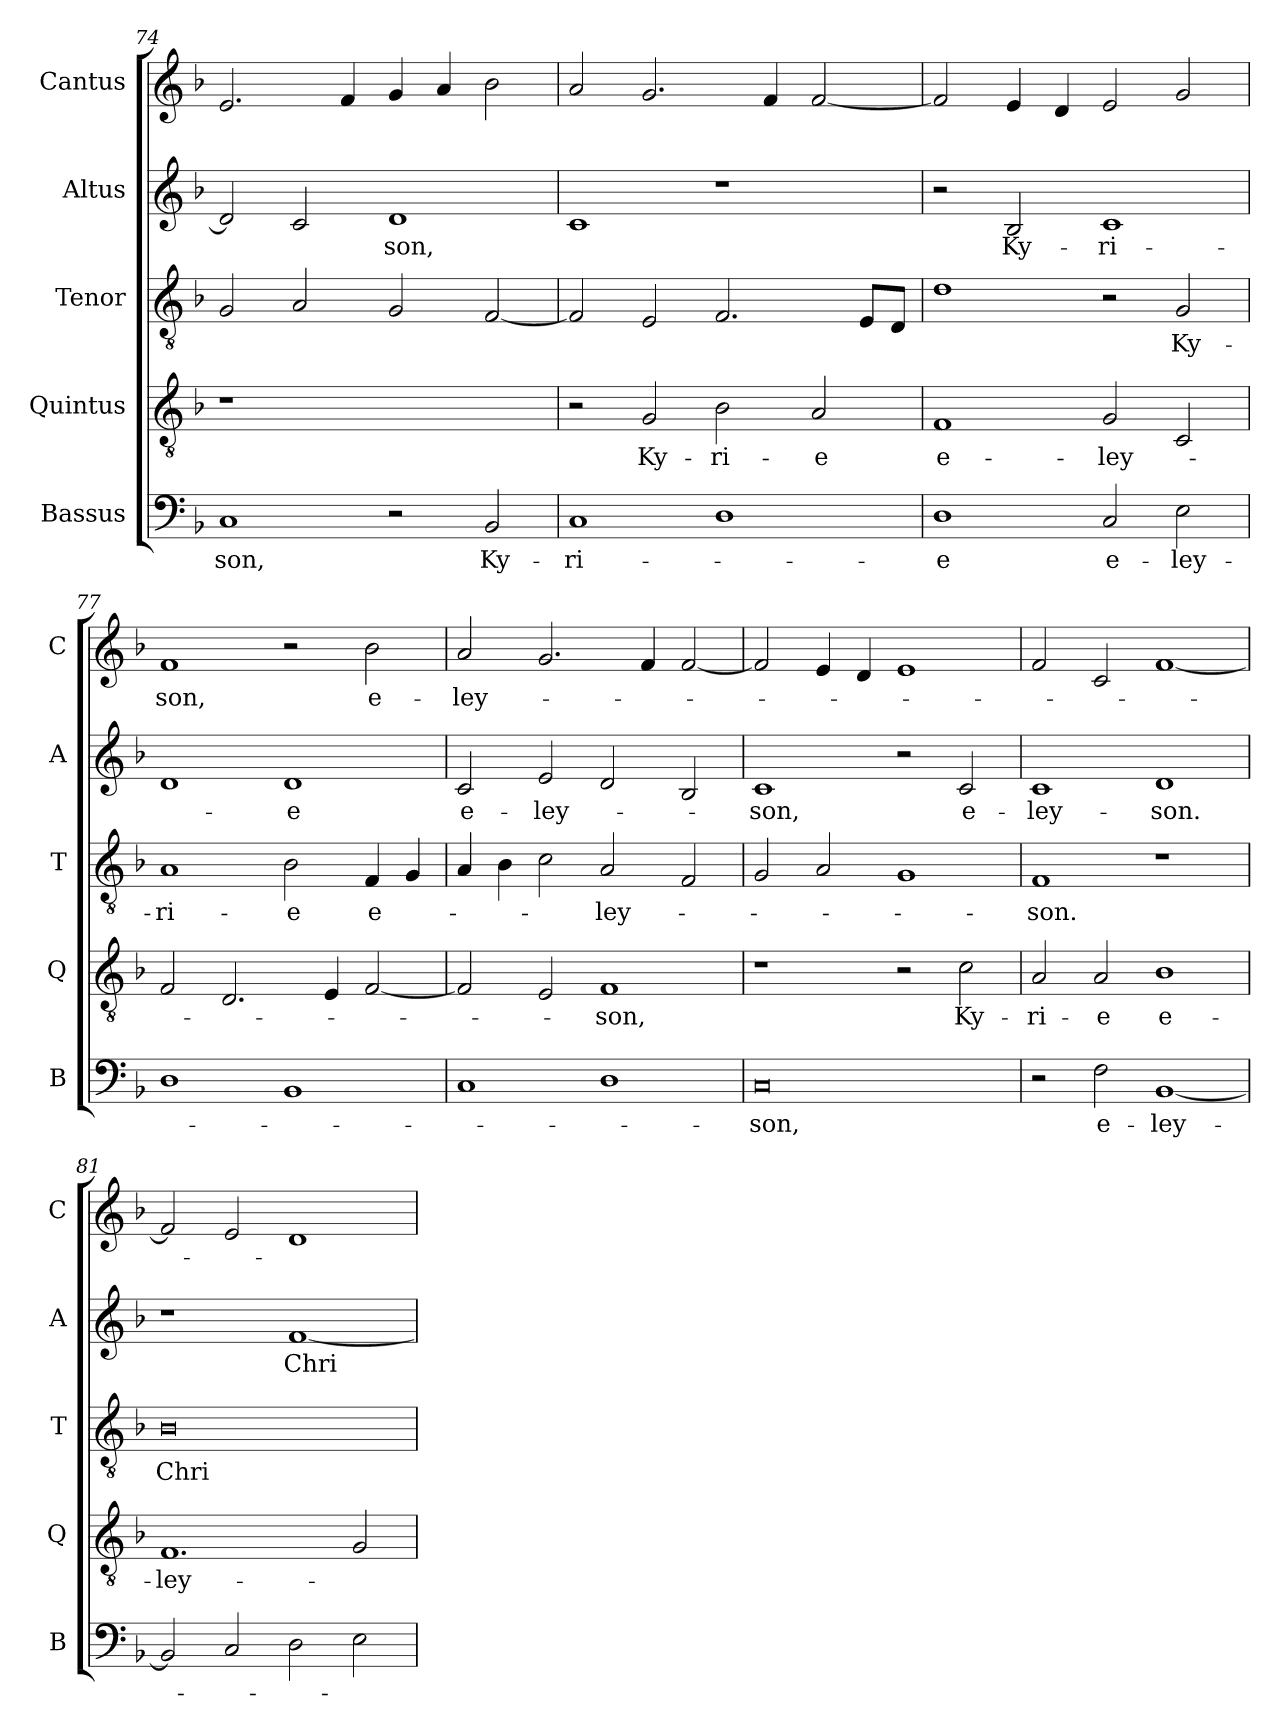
**kern	**text	**kern	**text	**kern	**text	**kern	**text	**kern	**text
*part5	*part5	*part4	*part4	*part3	*part3	*part2	*part2	*part1	*part1
*staff5	*staff5	*staff4	*staff4	*staff3	*staff3	*staff2	*staff2	*staff1	*staff1
*I"Bassus	*	*I"Quintus	*	*I"Tenor	*	*I"Altus	*	*I"Cantus	*
*I'B	*	*I'Q	*	*I'T	*	*I'A	*	*I'C	*
*clefF4	*	*clefGv2	*	*clefGv2	*	*clefG2	*	*clefG2	*
*k[b-]	*	*k[b-]	*	*k[b-]	*	*k[b-]	*	*k[b-]	*
*F:	*	*F:	*	*F:	*	*F:	*	*F:	*
=74	=74	=74	=74	=74	=74	=74	=74	=74	=74
!	!LO:LY:b	!	!	!	!	!	!	!	!
1C	-son,	1r	.	2G/	.	2d/]	.	2.e/	.
.	.	.	.	2A/	.	2c/	.	.	.
.	.	.	.	.	.	.	.	4f/	.
!	!	!	!	!	!	!	!LO:LY:b	!	!
2r	.	1ryy	.	2G/	.	1d	-son,	4g/	.
.	.	.	.	.	.	.	.	4a/	.
!	!LO:LY:b	!	!	!	!	!	!	!	!
2BB-/	Ky-	.	.	[2F/	.	.	.	2b-\	.
=75	=75	=75	=75	=75	=75	=75	=75	=75	=75
!	!LO:LY:b	!	!	!	!	!	!	!	!
1C	-ri-	2r	.	2F/]	.	1c	.	2a/	.
!	!	!	!LO:LY:b	!	!	!	!	!	!
.	.	2G/	Ky-	2E/	.	.	.	2.g/	.
!	!	!	!LO:LY:b	!	!	!	!	!	!
1D	.	2B-\	-ri-	2.F/	.	1r	.	.	.
.	.	.	.	.	.	.	.	4f/	.
!	!	!	!LO:LY:b	!	!	!	!	!	!
.	.	2A/	-e	.	.	.	.	[2f/	.
.	.	.	.	8E/L	.	.	.	.	.
.	.	.	.	8D/J	.	.	.	.	.
=76	=76	=76	=76	=76	=76	=76	=76	=76	=76
!	!LO:LY:b	!	!LO:LY:b	!	!	!	!	!	!
1D	-e	1F	e-	1d	.	2r	.	2f/]	.
!	!	!	!	!	!	!	!LO:LY:b	!	!
.	.	.	.	.	.	2B-/	Ky-	4e/	.
.	.	.	.	.	.	.	.	4d/	.
!	!LO:LY:b	!	!LO:LY:b	!	!	!	!LO:LY:b	!	!
2C/	e-	2G/	-ley-	2r	.	1c	-ri-	2e/	.
!	!LO:LY:b	!	!	!	!LO:LY:b	!	!	!	!
2E\	-ley-	2C/	.	2G/	Ky-	.	.	2g/	.
=77	=77	=77	=77	=77	=77	=77	=77	=77	=77
!	!	!	!	!	!LO:LY:b	!	!	!	!LO:LY:b
1D	.	2F/	.	1A	-ri-	1d	.	1f	-son,
.	.	2.D/	.	.	.	.	.	.	.
!	!	!	!	!	!LO:LY:b	!	!LO:LY:b	!	!
1BB-	.	.	.	2B-\	-e	1d	-e	2r	.
.	.	4E/	.	.	.	.	.	.	.
!	!	!	!	!	!LO:LY:b	!	!	!	!LO:LY:b
.	.	[2F/	.	4F/	e-	.	.	2b-\	e-
.	.	.	.	4G/	.	.	.	.	.
!!LO:LB:g=z
=78	=78	=78	=78	=78	=78	=78	=78	=78	=78
!	!	!	!	!	!	!	!LO:LY:b	!	!LO:LY:b
1C	.	2F/]	.	4A/	.	2c/	e-	2a/	-ley-
.	.	.	.	4B-\	.	.	.	.	.
!	!	!	!	!	!	!	!LO:LY:b	!	!
.	.	2E/	.	2c\	.	2e/	-ley-	2.g/	.
!	!	!	!LO:LY:b	!	!LO:LY:b	!	!	!	!
1D	.	1F	-son,	2A/	-ley-	2d/	.	.	.
.	.	.	.	.	.	.	.	4f/	.
.	.	.	.	2F/	.	2B-/	.	[2f/	.
=79	=79	=79	=79	=79	=79	=79	=79	=79	=79
!	!LO:LY:b	!	!	!	!	!	!LO:LY:b	!	!
0C	-son,	1r	.	2G/	.	1c	-son,	2f/]	.
.	.	.	.	2A/	.	.	.	4e/	.
.	.	.	.	.	.	.	.	4d/	.
.	.	2r	.	1G	.	2r	.	1e	.
!	!	!	!LO:LY:b	!	!	!	!LO:LY:b	!	!
.	.	2c\	Ky-	.	.	2c/	e-	.	.
=80	=80	=80	=80	=80	=80	=80	=80	=80	=80
!	!	!	!LO:LY:b	!	!LO:LY:b	!	!LO:LY:b	!	!
2r	.	2A/	-ri-	1F	-son.	1c	-ley-	2f/	.
!	!LO:LY:b	!	!LO:LY:b	!	!	!	!	!	!
2F\	e-	2A/	-e	.	.	.	.	2c/	.
!	!LO:LY:b	!	!LO:LY:b	!	!	!	!LO:LY:b	!	!
[1BB-	-ley-	1B-	e-	1r	.	1d	-son.	[1f	.
=81	=81	=81	=81	=81	=81	=81	=81	=81	=81
!	!	!	!LO:LY:b	!	!LO:LY:b	!	!	!	!
2BB-/]	.	1.F	-ley-	0B-	Chri-	1r	.	2f/]	.
2C/	.	.	.	.	.	.	.	2e/	.
!	!	!	!	!	!	!	!LO:LY:b	!	!
2D\	.	.	.	.	.	[1f	Chri-	1d	.
2E\	.	2G/	.	.	.	.	.	.	.
=	=	=	=	=	=	=	=	=	=
*-	*-	*-	*-	*-	*-	*-	*-	*-	*-
